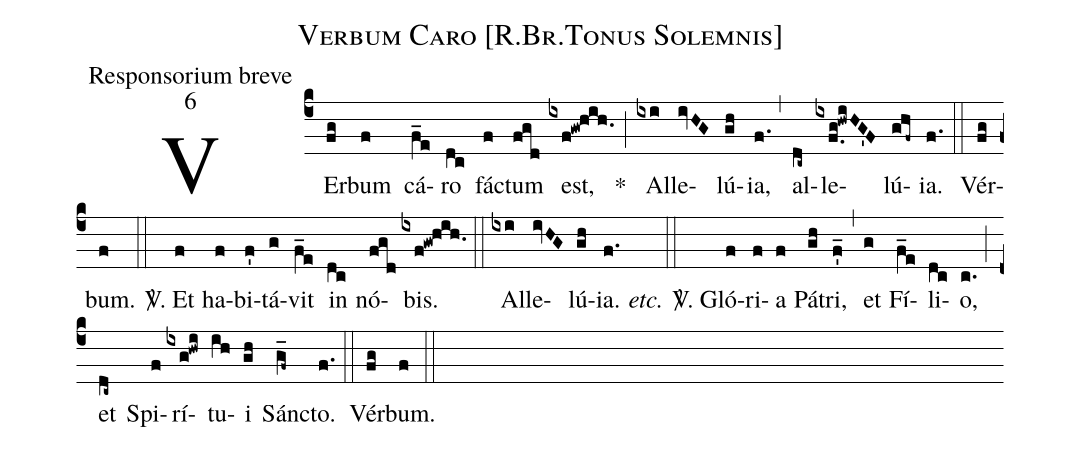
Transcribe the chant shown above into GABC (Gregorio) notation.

name:Verbum Caro [R.Br.Tonus Solemnis];
office-part:Responsorium breve;
mode:6;
%%
(c4) VEr(fg)bum(f) cá(f_e)ro(dc) fác(f)tum(fgd) est,(ixf!gw!hih.) *(;)
Al(ixi)le(ivHG)lú(gh)ia,(f.) (,) al(dc~)le(ixf.g!hwiHG'F)lú(ghf~)ia.(f.) (::)
Vér(fg)bum.(f) (::)
<sp>V/</sp>. {E}t(f) ha(f)bi(f')tá(g)vit(f_e) in(dc) nó(fgd)bis.(ixf!gw!hih.) (::)
Al(ixi)le(ivHG)lú(gh)i{a}.  <i>etc.</i>(f.) (::)
<sp>V/</sp>. Gl{ó}(f)ri(f)a(f) Pá(gh)tri,(f'_) (,)
et(g) Fí(f_e)li(dc)o,(c.) (;)
et(dc~) Spi(f)rí(ixg!hwi)tu(ih)i(gh) Sánc(g_f~)to.(f.) (::)
Vér(fg)bum.(f) (::)
